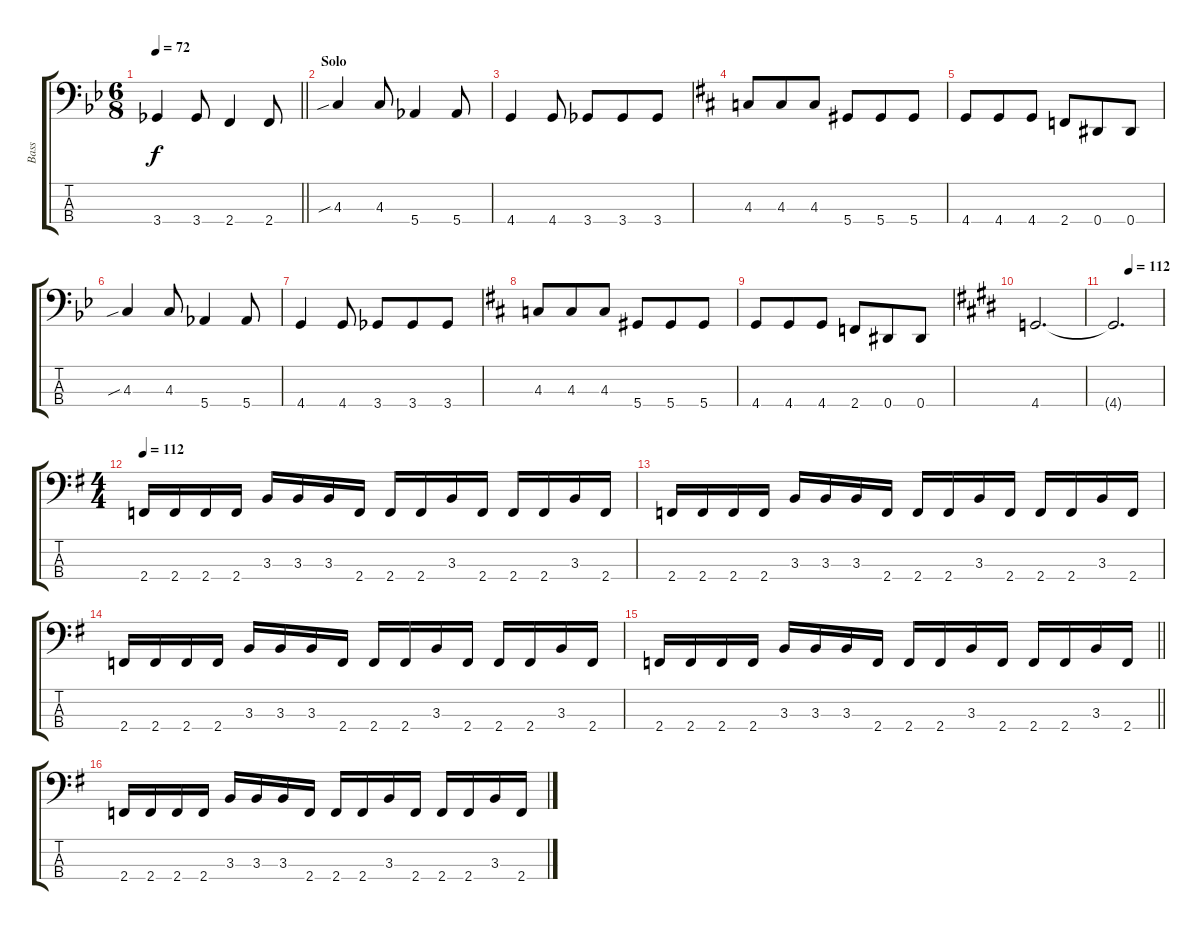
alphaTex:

\track ("Bass" "Bass") {instrument electricbasspick}
\staff {score tabs}
\tuning (Gb2 Db2 Ab1 Eb1) {hide}
\ts (6 8)
\tempo 72
\clef f4
\barLineRight lightlight
\ks bb
3.4.4{dy f} 3.4.8 2.4.4 2.4.8 |
\section ("" "Solo")
4.3{sib}.4 4.3.8 5.4.4 5.4.8 |
4.4.4 4.4.8 3.4.8 3.4.8 3.4.8 |
\ks d
4.3.8 4.3.8 4.3.8 5.4.8 5.4.8 5.4.8 |
4.4.8 4.4.8 4.4.8 2.4.8 0.4.8 0.4.8 |
\ks bb
4.3{sib}.4 4.3.8 5.4.4 5.4.8 |
4.4.4 4.4.8 3.4.8 3.4.8 3.4.8 |
\ks d
4.3.8 4.3.8 4.3.8 5.4.8 5.4.8 5.4.8 |
4.4.8 4.4.8 4.4.8 2.4.8 0.4.8 0.4.8 |
\ks e
4.4.2{d} |
\tempo (112 0.3333333333333333)
\ks c#minor
4.4{t}.2{d} |
\ts (4 4)
\tempo 112
\ks g
2.4.16 2.4.16 2.4.16 2.4.16 3.3.16 3.3.16 3.3.16 2.4.16 2.4.16 2.4.16 3.3.16 2.4.16 2.4.16 2.4.16 3.3.16 2.4.16 |
2.4.16 2.4.16 2.4.16 2.4.16 3.3.16 3.3.16 3.3.16 2.4.16 2.4.16 2.4.16 3.3.16 2.4.16 2.4.16 2.4.16 3.3.16 2.4.16 |
2.4.16 2.4.16 2.4.16 2.4.16 3.3.16 3.3.16 3.3.16 2.4.16 2.4.16 2.4.16 3.3.16 2.4.16 2.4.16 2.4.16 3.3.16 2.4.16 |
\barLineRight lightlight
2.4.16 2.4.16 2.4.16 2.4.16 3.3.16 3.3.16 3.3.16 2.4.16 2.4.16 2.4.16 3.3.16 2.4.16 2.4.16 2.4.16 3.3.16 2.4.16 |
2.4.16 2.4.16 2.4.16 2.4.16 3.3.16 3.3.16 3.3.16 2.4.16 2.4.16 2.4.16 3.3.16 2.4.16 2.4.16 2.4.16 3.3.16 2.4.16
